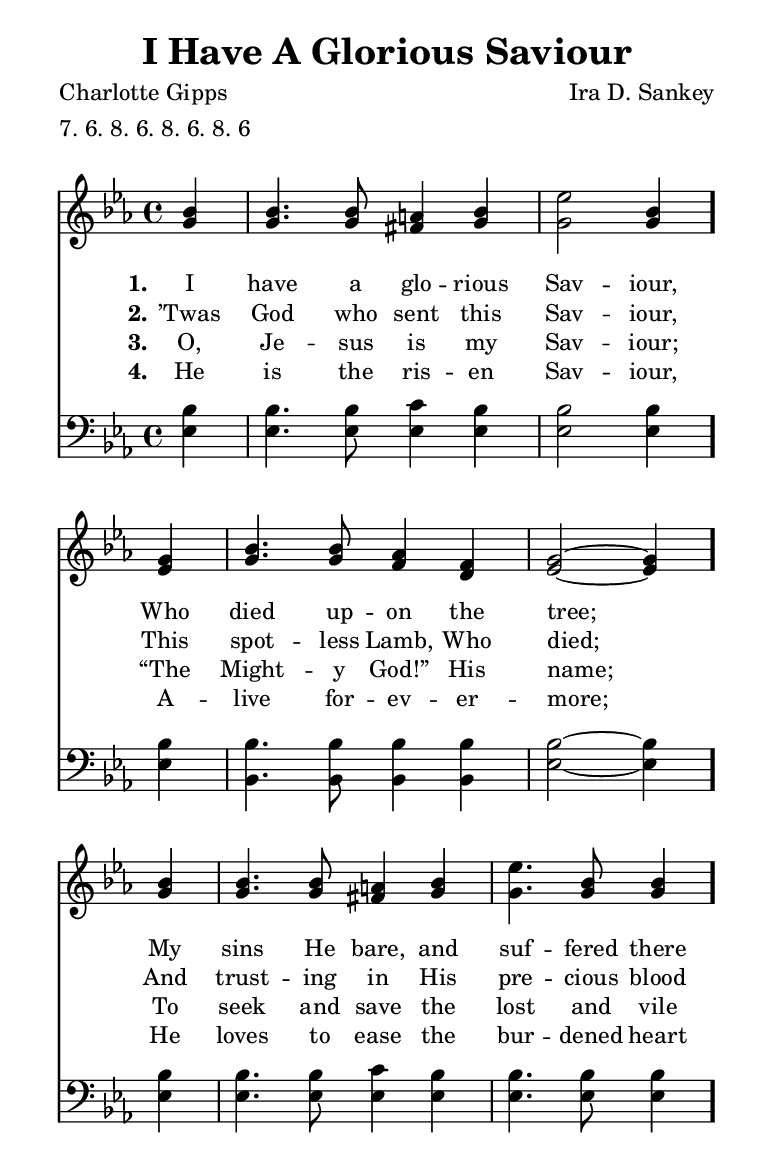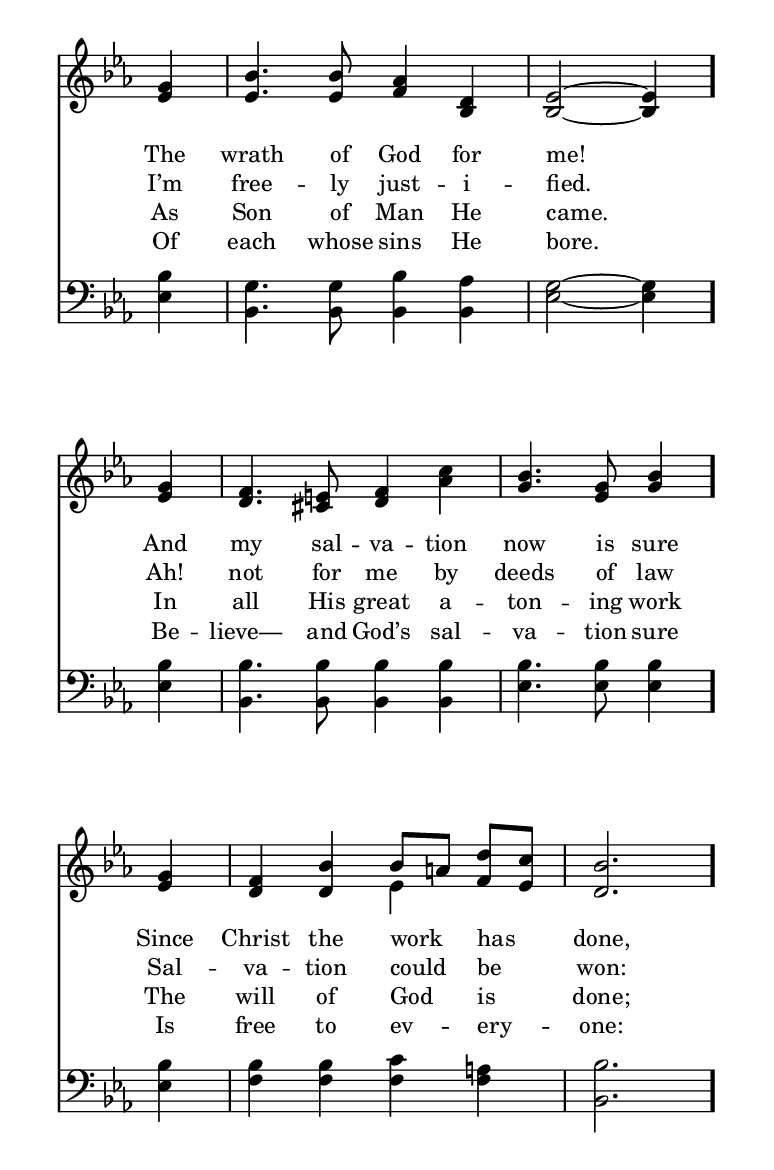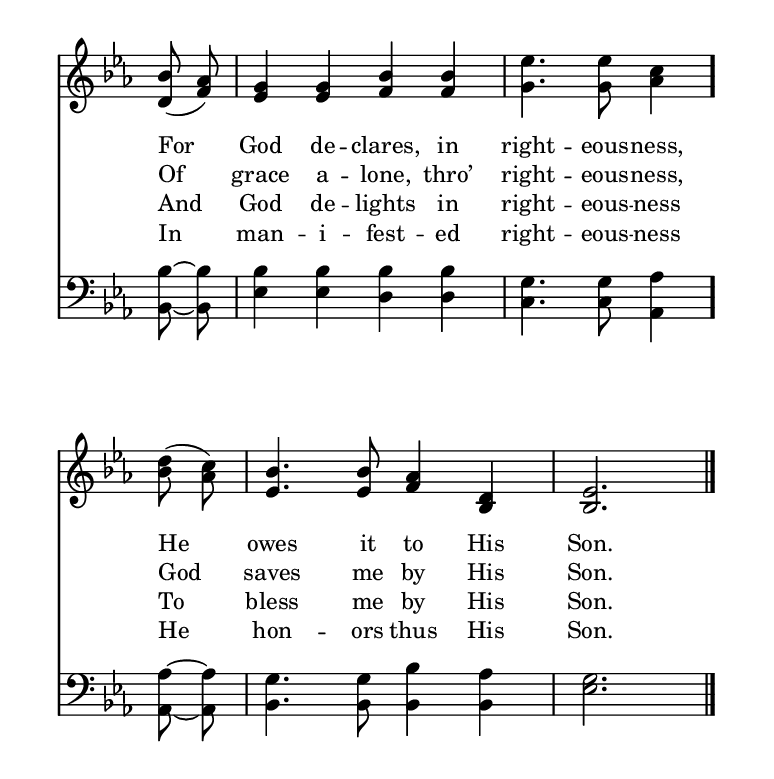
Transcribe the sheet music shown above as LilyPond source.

\include "common/global.ily"
\paper {
  \include "common/paper.ily"
  %ragged-bottom = ##t
  %ragged-last-bottom = ##t
  %systems-per-page = ##f
  %page-count = ##f
}

\header{
  hymnnumber = "95"
  title = "I Have A Glorious Saviour"
  tunename = "Beneath the Cross of Jesus"
  meter = "7. 6. 8. 6. 8. 6. 8. 6"
  poet = "Charlotte Gipps"
  composer = "Ira D. Sankey"
  %copyright = ""
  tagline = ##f
}

% for fermata in MIDI
ta = { \tempo 4=90 }
tb = { \tempo 4=45 }

patternAA = { c4 | c4. c8 c4 c4 | c2 c4 }
patternAB = { c4 | c4. c8 c4 c4 | c4. c8 c4 }
patternAC = { c8 c8 | c4 c4 c4 c4 | c4. c8 c4 }

patternBA = { c4 | c4. c8 c4 c4 | c2 ~ c4 }
patternBB = { c4 | c4 c4 c8[ c8] c8[ c8] | c2. }
patternBC = { c4 | c4 c4 c4      c8[ c8] | c2. }
patternBD = { c4 | c4 c4 c4      c4      | c2. }
patternBE = { c8 c8 | c4. c8 c4 c4 | c2. }

global = {
  \include "common/overrides.ily"
  %\override Staff.TimeSignature.style = #'numbered
  \time 4/4
  \override Score.MetronomeMark.transparent = ##t % hide all fermata changes too
  \ta
  \key ees \major
  \partial 4
  \autoBeamOff
}

notesSoprano = {
\global
\relative c'' {

  \changePitch \patternAA { bes | bes bes a bes | ees bes }
  \changePitch \patternBA { g | bes bes aes f | g g }
  \changePitch \patternAB { bes | bes bes a bes | ees bes bes }
  \changePitch \patternBA { g | bes bes aes d, | ees ees }

  \changePitch \patternAB { g | f e f c' | bes g bes }
  \changePitch \patternBB { g | f bes bes a d c | bes }
  \changePitch \patternAC { bes( aes) | g g bes bes | ees ees c }
  \changePitch \patternBE { d( c) | bes bes aes d, | ees }

  \bar "|."

}
}

notesAlto = {
\global
\relative e' {

  \changePitch \patternAA { g | g g fis g | g g }
  \changePitch \patternBA { ees | g g f d | ees ees }
  \changePitch \patternAB { g | g g fis g | g g g }
  \changePitch \patternBA { ees | ees ees f bes, | bes bes }

  \changePitch \patternAB { ees | d cis d aes' | g ees g }
  \changePitch \patternBC { ees | d d ees f ees | d }
  \changePitch \patternAC { d( f) | ees ees f f | g g aes }
  \changePitch \patternBE { bes( aes) | ees ees f bes, | bes }

}
}

notesTenor = {
\global
\relative a {

  \changePitch \patternAA { bes | bes bes c bes | bes bes }
  \changePitch \patternBA { bes | bes bes bes bes | bes bes }
  \changePitch \patternAB { bes | bes bes c bes | bes bes bes }
  \changePitch \patternBA { bes | g g bes aes | g g }

  \changePitch \patternAB { bes | bes bes bes bes | bes bes bes }
  \changePitch \patternBD { bes | bes bes c a | bes }
  \changePitch \patternAC { bes ~ bes | bes bes bes bes | g g aes }
  \changePitch \patternBE { aes ~ aes | g g bes aes g }

}
}

notesBass = {
\global
\relative f {

  \changePitch \patternAA { ees | ees ees ees ees | ees ees }
  \changePitch \patternBA { ees | bes bes bes bes | ees ees }
  \changePitch \patternAB { ees | ees ees ees ees | ees ees ees }
  \changePitch \patternBA { ees | bes bes bes bes | ees ees }

  \changePitch \patternAB { ees | bes bes bes bes | ees ees ees }
  \changePitch \patternBD { ees | f f f f | bes, }
  \changePitch \patternAC { bes ~ bes | ees ees d d | c c aes }
  \changePitch \patternBE { aes ~ aes | bes bes bes bes | ees }

}
}

wordsA = \lyricmode {
\set stanza = "1."

I have a glo -- rious Sav -- iour, \bar "."
Who died up -- on the tree; \bar "." \break
My sins He bare, and suf -- fered there \bar "."
The wrath of God for me! \bar "." \break
And my sal -- va -- tion now is sure \bar "."
Since Christ the work has done, \bar "." \break
For God de -- clares, in right -- eous -- ness, \bar "."
He owes it to His Son. \bar "." \break

}

wordsB = \lyricmode {
\set stanza = "2."

’Twas God who sent this Sav -- iour,
This spot -- less Lamb, Who died;
And trust -- ing in His pre -- cious blood
I’m free -- ly just -- i -- fied.
Ah! not for me by deeds of law
Sal -- va -- tion could be won:
Of grace a -- lone, thro’ right -- eous -- ness,
God saves me by His Son.

}

wordsC = \lyricmode {
\set stanza = "3."

O, Je -- sus is my Sav -- iour;
“The Might -- y God!” His name;
To seek and save the lost and vile
As Son of Man He came.
In all His great a -- ton -- ing work
The will of God is done;
And God de -- lights in right -- eous -- ness
To bless me by His Son.

}

wordsD = \lyricmode {
\set stanza = "4."

He is the ris -- en Sav -- iour,
A -- live for -- ev -- er -- more;
He loves to ease the bur -- dened heart
Of each whose sins He bore.
Be -- lieve— and God’s sal -- va -- tion sure
Is free to ev -- ery -- one:
In man -- i -- fest -- ed right -- eous -- ness
He hon -- ors thus His Son.

}

\score {
  \context ChoirStaff <<
    \context Staff = upper <<
      \set Staff.autoBeaming = ##f
      \set ChoirStaff.systemStartDelimiter = #'SystemStartBar
      \set ChoirStaff.printPartCombineTexts = ##f
      \partcombine #'(2 . 9) \notesSoprano \notesAlto
      \context NullVoice = sopranos { \voiceOne << \notesSoprano >> }
      \context NullVoice = altos { \voiceTwo << \notesAlto >> }
      \context Lyrics = one   \lyricsto sopranos \wordsA
      \context Lyrics = two   \lyricsto sopranos \wordsB
      \context Lyrics = three \lyricsto sopranos \wordsC
      \context Lyrics = four  \lyricsto sopranos \wordsD
    >>
    \context Staff = men <<
      \clef bass
      \set ChoirStaff.printPartCombineTexts = ##f
      \partcombine #'(2 . 9) \notesTenor \notesBass
      \context NullVoice = tenors { \voiceOne << \notesTenor >> }
      \context NullVoice = basses { \voiceTwo << \notesBass >> }
    >>
  >>
  \layout {
    \include "common/layout.ily"
  }
  \midi{
    \include "common/midi.ily"
  }
}

\version "2.19.49"  % necessary for upgrading to future LilyPond versions.

% vi:set et ts=2 sw=2 ai nocindent syntax=lilypond:
